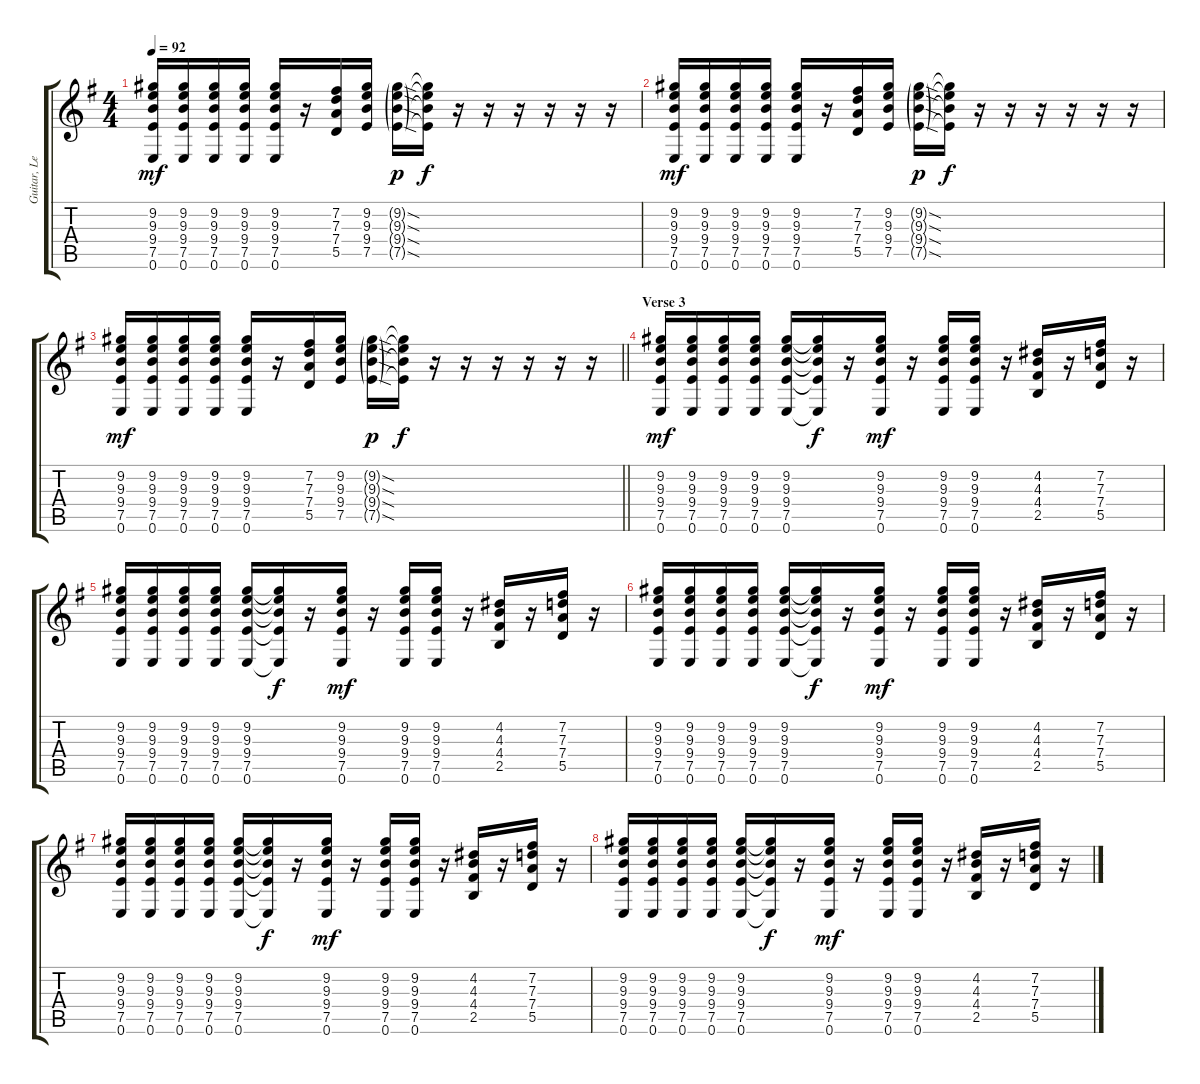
\track ("Guitar, Lead" "Guitar, Le") {instrument overdrivenguitar}
\staff {score tabs}
\tuning (E4 B3 G3 D3 A2 E2) {hide}
\ts (4 4)
\tempo 92
\clef g2
\ks g
(9.2 9.3 9.4 7.5 0.6).16{dy mf} (9.2 9.3 9.4 7.5 0.6).16 (9.2 9.3 9.4 7.5 0.6).16 (9.2 9.3 9.4 7.5 0.6).16 (9.2 9.3 9.4 7.5 0.6).16 r.16 (7.2 7.3 7.4 5.5).16 (9.2 9.3 9.4 7.5).16 (9.2{sod g} 9.3{sod g} 9.4{sod g} 7.5{sod g}).16{dy p} (9.2{t} 9.3{t} 9.4{t} 7.5{t}).16{dy f} r.16 r.16 r.16 r.16 r.16 r.16 |
(9.2 9.3 9.4 7.5 0.6).16{dy mf} (9.2 9.3 9.4 7.5 0.6).16 (9.2 9.3 9.4 7.5 0.6).16 (9.2 9.3 9.4 7.5 0.6).16 (9.2 9.3 9.4 7.5 0.6).16 r.16 (7.2 7.3 7.4 5.5).16 (9.2 9.3 9.4 7.5).16 (9.2{sod g} 9.3{sod g} 9.4{sod g} 7.5{sod g}).16{dy p} (9.2{t} 9.3{t} 9.4{t} 7.5{t}).16{dy f} r.16 r.16 r.16 r.16 r.16 r.16 |
\barLineRight lightlight
(9.2 9.3 9.4 7.5 0.6).16{dy mf} (9.2 9.3 9.4 7.5 0.6).16 (9.2 9.3 9.4 7.5 0.6).16 (9.2 9.3 9.4 7.5 0.6).16 (9.2 9.3 9.4 7.5 0.6).16 r.16 (7.2 7.3 7.4 5.5).16 (9.2 9.3 9.4 7.5).16 (9.2{sod g} 9.3{sod g} 9.4{sod g} 7.5{sod g}).16{dy p} (9.2{t} 9.3{t} 9.4{t} 7.5{t}).16{dy f} r.16 r.16 r.16 r.16 r.16 r.16 |
\section ("" "Verse 3")
(9.2 9.3 9.4 7.5 0.6).16{dy mf} (9.2 9.3 9.4 7.5 0.6).16 (9.2 9.3 9.4 7.5 0.6).16 (9.2 9.3 9.4 7.5 0.6).16 (9.2 9.3 9.4 7.5 0.6).16 (9.2{t} 9.3{t} 9.4{t} 7.5{t} 0.6{t}).16{dy f} r.16 (9.2 9.3 9.4 7.5 0.6).16{dy mf} r.16 (9.2 9.3 9.4 7.5 0.6).16 (9.2 9.3 9.4 7.5 0.6).16 r.16 (4.2 4.3 4.4 2.5).16 r.16 (7.2 7.3 7.4 5.5).16 r.16 |
(9.2 9.3 9.4 7.5 0.6).16 (9.2 9.3 9.4 7.5 0.6).16 (9.2 9.3 9.4 7.5 0.6).16 (9.2 9.3 9.4 7.5 0.6).16 (9.2 9.3 9.4 7.5 0.6).16 (9.2{t} 9.3{t} 9.4{t} 7.5{t} 0.6{t}).16{dy f} r.16 (9.2 9.3 9.4 7.5 0.6).16{dy mf} r.16 (9.2 9.3 9.4 7.5 0.6).16 (9.2 9.3 9.4 7.5 0.6).16 r.16 (4.2 4.3 4.4 2.5).16 r.16 (7.2 7.3 7.4 5.5).16 r.16 |
(9.2 9.3 9.4 7.5 0.6).16 (9.2 9.3 9.4 7.5 0.6).16 (9.2 9.3 9.4 7.5 0.6).16 (9.2 9.3 9.4 7.5 0.6).16 (9.2 9.3 9.4 7.5 0.6).16 (9.2{t} 9.3{t} 9.4{t} 7.5{t} 0.6{t}).16{dy f} r.16 (9.2 9.3 9.4 7.5 0.6).16{dy mf} r.16 (9.2 9.3 9.4 7.5 0.6).16 (9.2 9.3 9.4 7.5 0.6).16 r.16 (4.2 4.3 4.4 2.5).16 r.16 (7.2 7.3 7.4 5.5).16 r.16 |
(9.2 9.3 9.4 7.5 0.6).16 (9.2 9.3 9.4 7.5 0.6).16 (9.2 9.3 9.4 7.5 0.6).16 (9.2 9.3 9.4 7.5 0.6).16 (9.2 9.3 9.4 7.5 0.6).16 (9.2{t} 9.3{t} 9.4{t} 7.5{t} 0.6{t}).16{dy f} r.16 (9.2 9.3 9.4 7.5 0.6).16{dy mf} r.16 (9.2 9.3 9.4 7.5 0.6).16 (9.2 9.3 9.4 7.5 0.6).16 r.16 (4.2 4.3 4.4 2.5).16 r.16 (7.2 7.3 7.4 5.5).16 r.16 |
(9.2 9.3 9.4 7.5 0.6).16 (9.2 9.3 9.4 7.5 0.6).16 (9.2 9.3 9.4 7.5 0.6).16 (9.2 9.3 9.4 7.5 0.6).16 (9.2 9.3 9.4 7.5 0.6).16 (9.2{t} 9.3{t} 9.4{t} 7.5{t} 0.6{t}).16{dy f} r.16 (9.2 9.3 9.4 7.5 0.6).16{dy mf} r.16 (9.2 9.3 9.4 7.5 0.6).16 (9.2 9.3 9.4 7.5 0.6).16 r.16 (4.2 4.3 4.4 2.5).16 r.16 (7.2 7.3 7.4 5.5).16 r.16
